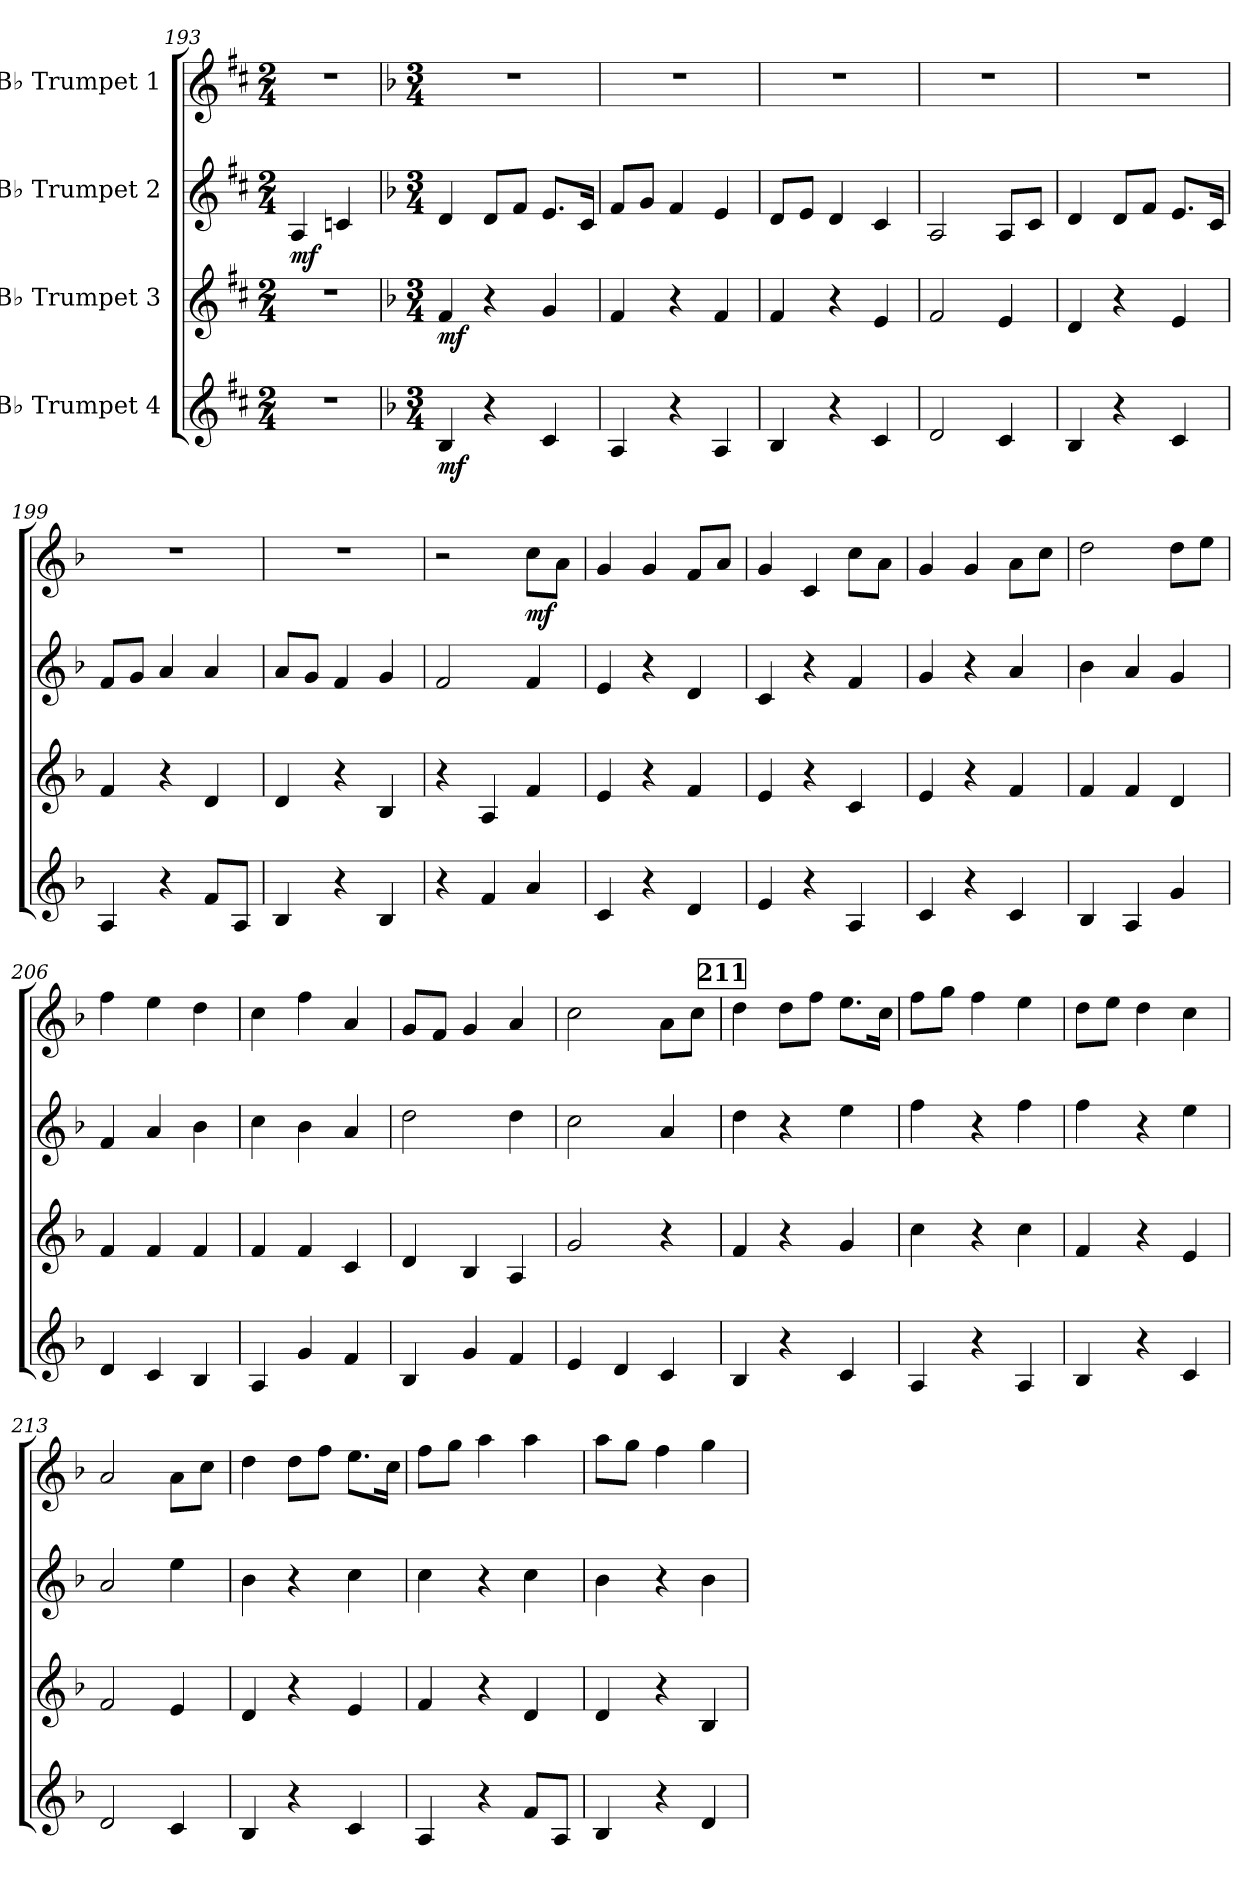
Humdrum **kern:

**kern	**dynam	**kern	**dynam	**kern	**dynam	**kern	**dynam
*part4	*part4	*part3	*part3	*part2	*part2	*part1	*part1
*staff4	*staff4	*staff3	*staff3	*staff2	*staff2	*staff1	*staff1
*I"B♭ Trumpet 4	*	*I"B♭ Trumpet 3	*	*I"B♭ Trumpet 2	*	*I"B♭ Trumpet 1	*
*clefG2	*	*clefG2	*	*clefG2	*	*clefG2	*
*ITrd1c2	*	*ITrd1c2	*	*ITrd1c2	*	*ITrd1c2	*
*k[]	*	*k[]	*	*k[]	*	*k[]	*
*M2/4	*	*M2/4	*	*M2/4	*	*M2/4	*
=193	=193	=193	=193	=193	=193	=193	=193
!	!	!	!	!	!LO:DY:b	!	!
2r	.	2r	.	4G/	mf	2r	.
.	.	.	.	4B-X/	.	.	.
=194	=194	=194	=194	=194	=194	=194	=194
!!LO:REH:place=s1:a:B:fs=14:t=195
*k[b-e-a-]	*	*k[b-e-a-]	*	*k[b-e-a-]	*	*k[b-e-a-]	*
*M3/4	*	*M3/4	*	*M3/4	*	*M3/4	*
*	*	*	*	*	*	*MM70	*
!	!LO:DY:b	!	!LO:DY:b	!	!	!	!
4A-/	mf	4e-/	mf	4c/	.	2.r	.
4r	.	4r	.	8c/L	.	.	.
.	.	.	.	8e-/J	.	.	.
4B-/	.	4f/	.	8.d/L	.	.	.
.	.	.	.	16B-/Jk	.	.	.
=195	=195	=195	=195	=195	=195	=195	=195
4G/	.	4e-/	.	8e-/L	.	2.r	.
.	.	.	.	8f/J	.	.	.
4r	.	4r	.	4e-/	.	.	.
4G/	.	4e-/	.	4d/	.	.	.
=196	=196	=196	=196	=196	=196	=196	=196
4A-/	.	4e-/	.	8c/L	.	2.r	.
.	.	.	.	8d/J	.	.	.
4r	.	4r	.	4c/	.	.	.
4B-/	.	4d/	.	4B-/	.	.	.
!!LO:LB:g=z
=197	=197	=197	=197	=197	=197	=197	=197
2c/	.	2e-/	.	2G/	.	2.r	.
4B-/	.	4d/	.	8G/L	.	.	.
.	.	.	.	8B-/J	.	.	.
=198	=198	=198	=198	=198	=198	=198	=198
4A-/	.	4c/	.	4c/	.	2.r	.
4r	.	4r	.	8c/L	.	.	.
.	.	.	.	8e-/J	.	.	.
4B-/	.	4d/	.	8.d/L	.	.	.
.	.	.	.	16B-/Jk	.	.	.
=199	=199	=199	=199	=199	=199	=199	=199
4G/	.	4e-/	.	8e-/L	.	2.r	.
.	.	.	.	8f/J	.	.	.
4r	.	4r	.	4g/	.	.	.
8e-/L	.	4c/	.	4g/	.	.	.
8G/J	.	.	.	.	.	.	.
=200	=200	=200	=200	=200	=200	=200	=200
4A-/	.	4c/	.	8g/L	.	2.r	.
.	.	.	.	8f/J	.	.	.
4r	.	4r	.	4e-/	.	.	.
4A-/	.	4A-/	.	4f/	.	.	.
=201	=201	=201	=201	=201	=201	=201	=201
4r	.	4r	.	2e-/	.	2r	.
4e-/	.	4G/	.	.	.	.	.
!	!	!	!	!	!	!	!LO:DY:b
4g/	.	4e-/	.	4e-/	.	8b-\L	mf
.	.	.	.	.	.	8g\J	.
=202	=202	=202	=202	=202	=202	=202	=202
4B-/	.	4d/	.	4d/	.	4f/	.
4r	.	4r	.	4r	.	4f/	.
4c/	.	4e-/	.	4c/	.	8e-/L	.
.	.	.	.	.	.	8g/J	.
=203	=203	=203	=203	=203	=203	=203	=203
4d/	.	4d/	.	4B-/	.	4f/	.
4r	.	4r	.	4r	.	4B-/	.
4G/	.	4B-/	.	4e-/	.	8b-\L	.
.	.	.	.	.	.	8g\J	.
=204	=204	=204	=204	=204	=204	=204	=204
4B-/	.	4d/	.	4f/	.	4f/	.
4r	.	4r	.	4r	.	4f/	.
4B-/	.	4e-/	.	4g/	.	8g\L	.
.	.	.	.	.	.	8b-\J	.
!!LO:LB:g=z
=205	=205	=205	=205	=205	=205	=205	=205
4A-/	.	4e-/	.	4a-\	.	2cc\	.
4G/	.	4e-/	.	4g/	.	.	.
4f/	.	4c/	.	4f/	.	8cc\L	.
.	.	.	.	.	.	8dd\J	.
=206	=206	=206	=206	=206	=206	=206	=206
4c/	.	4e-/	.	4e-/	.	4ee-\	.
4B-/	.	4e-/	.	4g/	.	4dd\	.
4A-/	.	4e-/	.	4a-\	.	4cc\	.
=207	=207	=207	=207	=207	=207	=207	=207
4G/	.	4e-/	.	4b-\	.	4b-\	.
4f/	.	4e-/	.	4a-\	.	4ee-\	.
4e-/	.	4B-/	.	4g/	.	4g/	.
=208	=208	=208	=208	=208	=208	=208	=208
4A-/	.	4c/	.	2cc\	.	8f/L	.
.	.	.	.	.	.	8e-/J	.
4f/	.	4A-/	.	.	.	4f/	.
4e-/	.	4G/	.	4cc\	.	4g/	.
=209	=209	=209	=209	=209	=209	=209	=209
4d/	.	2f/	.	2b-\	.	2b-\	.
4c/	.	.	.	.	.	.	.
4B-/	.	4r	.	4g/	.	8g\L	.
.	.	.	.	.	.	8b-\J	.
!!LO:REH:place=s1:a:B:fs=14:t=211
=210	=210	=210	=210	=210	=210	=210	=210
4A-/	.	4e-/	.	4cc\	.	4cc\	.
4r	.	4r	.	4r	.	8cc\L	.
.	.	.	.	.	.	8ee-\J	.
4B-/	.	4f/	.	4dd\	.	8.dd\L	.
.	.	.	.	.	.	16b-\Jk	.
=211	=211	=211	=211	=211	=211	=211	=211
4G/	.	4b-\	.	4ee-\	.	8ee-\L	.
.	.	.	.	.	.	8ff\J	.
4r	.	4r	.	4r	.	4ee-\	.
4G/	.	4b-\	.	4ee-\	.	4dd\	.
=212	=212	=212	=212	=212	=212	=212	=212
4A-/	.	4e-/	.	4ee-\	.	8cc\L	.
.	.	.	.	.	.	8dd\J	.
4r	.	4r	.	4r	.	4cc\	.
4B-/	.	4d/	.	4dd\	.	4b-\	.
!!LO:PB:g=z
=213	=213	=213	=213	=213	=213	=213	=213
2c/	.	2e-/	.	2g/	.	2g/	.
4B-/	.	4d/	.	4dd\	.	8g\L	.
.	.	.	.	.	.	8b-\J	.
=214	=214	=214	=214	=214	=214	=214	=214
4A-/	.	4c/	.	4a-\	.	4cc\	.
4r	.	4r	.	4r	.	8cc\L	.
.	.	.	.	.	.	8ee-\J	.
4B-/	.	4d/	.	4b-\	.	8.dd\L	.
.	.	.	.	.	.	16b-\Jk	.
=215	=215	=215	=215	=215	=215	=215	=215
4G/	.	4e-/	.	4b-\	.	8ee-\L	.
.	.	.	.	.	.	8ff\J	.
4r	.	4r	.	4r	.	4gg\	.
8e-/L	.	4c/	.	4b-\	.	4gg\	.
8G/J	.	.	.	.	.	.	.
=216	=216	=216	=216	=216	=216	=216	=216
4A-/	.	4c/	.	4a-\	.	8gg\L	.
.	.	.	.	.	.	8ff\J	.
4r	.	4r	.	4r	.	4ee-\	.
4c/	.	4A-/	.	4a-\	.	4ff\	.
=	=	=	=	=	=	=	=
*-	*-	*-	*-	*-	*-	*-	*-
